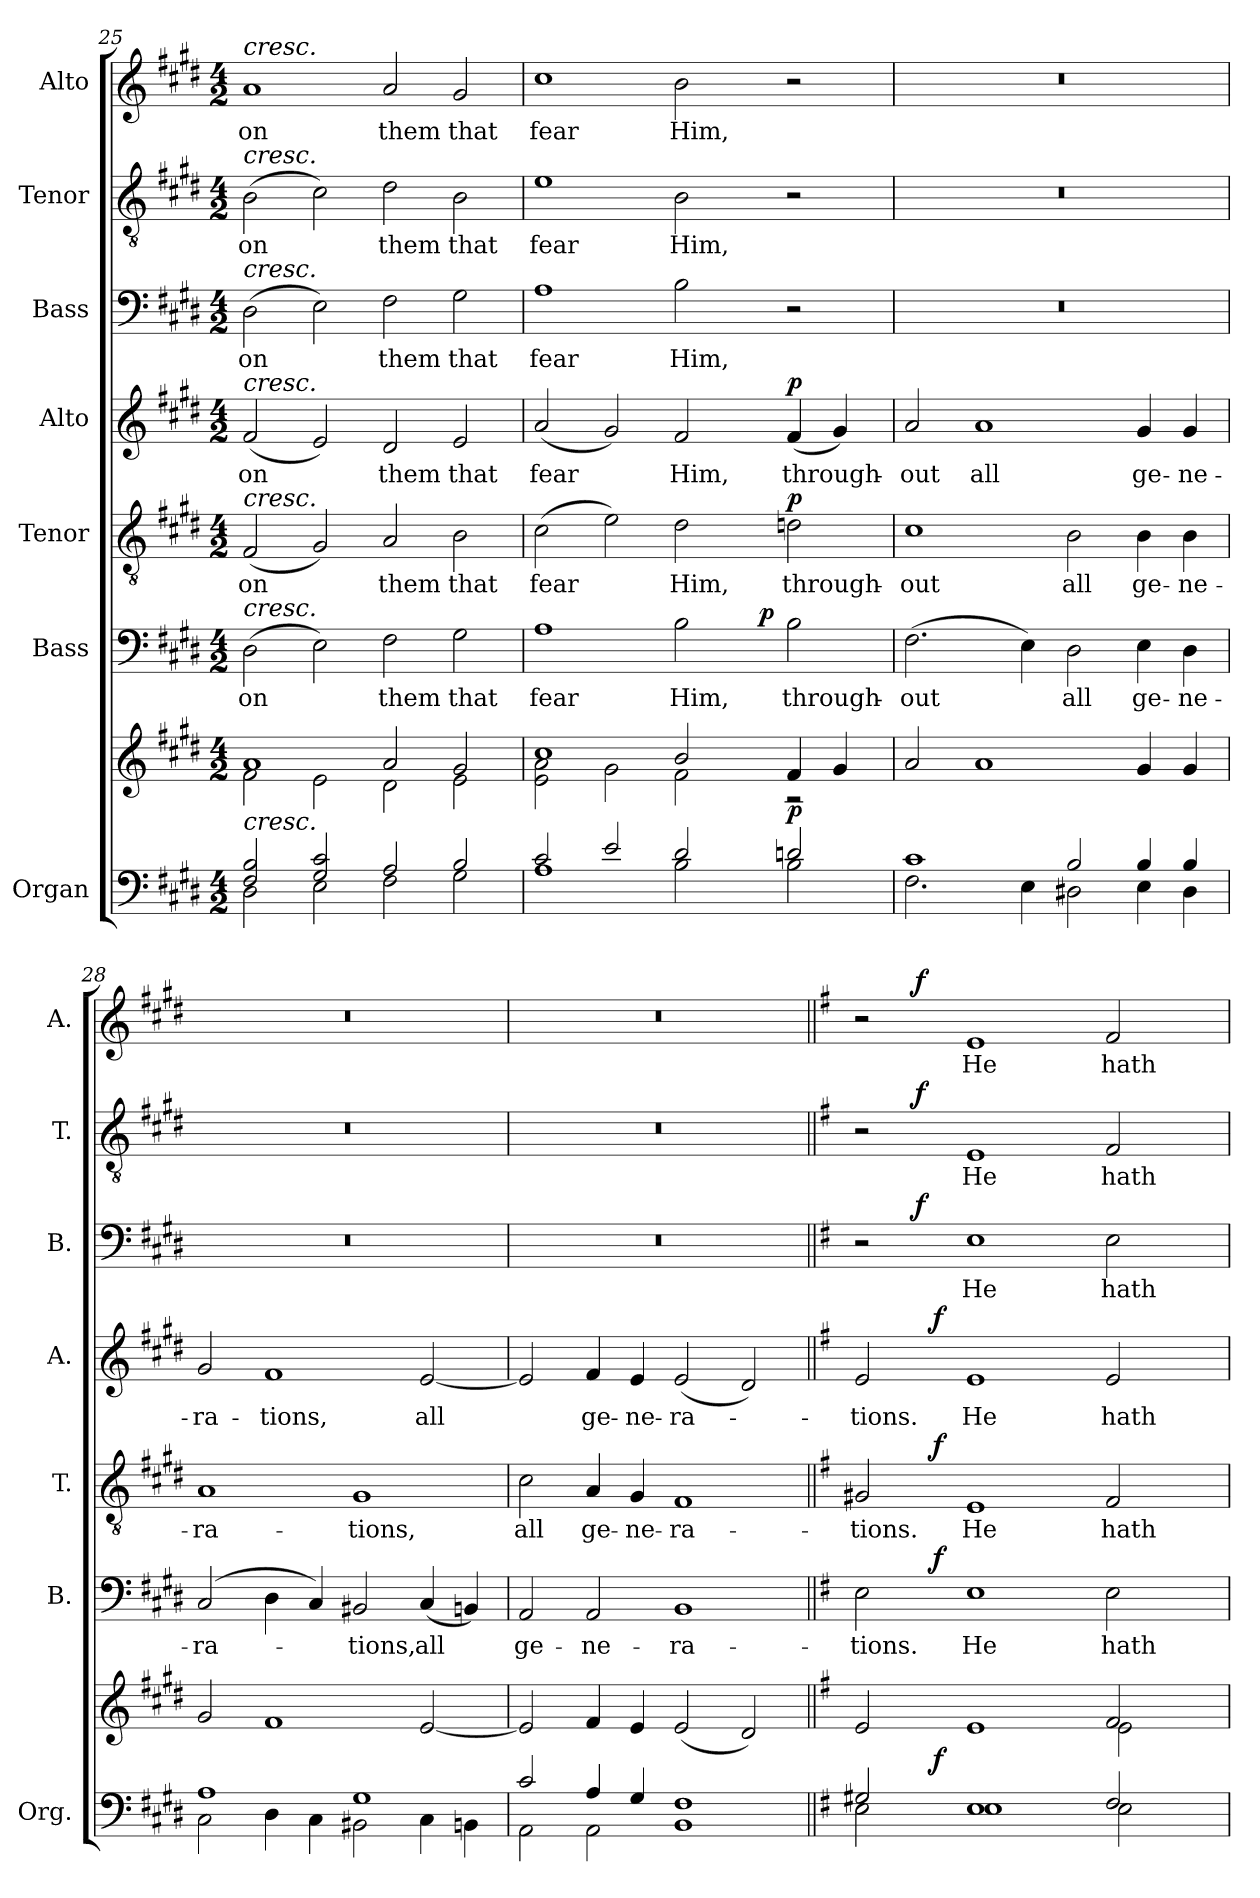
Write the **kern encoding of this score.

**kern	**kern	**dynam	**kern	**text	**dynam	**kern	**text	**dynam	**kern	**text	**dynam	**kern	**text	**dynam	**kern	**text	**dynam	**kern	**text	**dynam
*part7	*part7	*part7	*part6	*part6	*part6	*part5	*part5	*part5	*part4	*part4	*part4	*part3	*part3	*part3	*part2	*part2	*part2	*part1	*part1	*part1
*staff8	*staff7	*staff7/8	*staff6	*staff6	*staff6	*staff5	*staff5	*staff5	*staff4	*staff4	*staff4	*staff3	*staff3	*staff3	*staff2	*staff2	*staff2	*staff1	*staff1	*staff1
*I"Organ	*	*	*I"Bass	*	*	*I"Tenor	*	*	*I"Alto	*	*	*I"Bass	*	*	*I"Tenor	*	*	*I"Alto	*	*
*I'Org.	*	*	*I'B.	*	*	*I'T.	*	*	*I'A.	*	*	*I'B.	*	*	*I'T.	*	*	*I'A.	*	*
*clefF4	*clefG2	*	*clefF4	*	*	*clefGv2	*	*	*clefG2	*	*	*clefF4	*	*	*clefGv2	*	*	*clefG2	*	*
*	*	*	*	*	*	*ITrd7c12	*	*	*	*	*	*	*	*	*ITrd7c12	*	*	*	*	*
*k[f#c#g#d#]	*k[f#c#g#d#]	*	*k[f#c#g#d#]	*	*	*k[f#c#g#d#]	*	*	*k[f#c#g#d#]	*	*	*k[f#c#g#d#]	*	*	*k[f#c#g#d#]	*	*	*k[f#c#g#d#]	*	*
*E:	*E:	*	*E:	*	*	*E:	*	*	*E:	*	*	*E:	*	*	*E:	*	*	*E:	*	*
*M4/2	*M4/2	*	*M4/2	*	*	*M4/2	*	*	*M4/2	*	*	*M4/2	*	*	*M4/2	*	*	*M4/2	*	*
=25	=25	=25	=25	=25	=25	=25	=25	=25	=25	=25	=25	=25	=25	=25	=25	=25	=25	=25	=25	=25
*^	*^	*	*	*	*	*	*	*	*	*	*	*	*	*	*	*	*	*	*	*
!	!	!	!	!	!	!LO:LY:b:color=#000000	!	!	!	!	!	!	!	!	!	!	!	!	!	!	!	!
!	!	!	!	!	!	!	!	!	!LO:LY:b:color=#000000	!	!	!	!	!	!	!	!	!	!	!	!	!
!	!	!	!	!	!	!	!	!	!	!	!	!LO:LY:b:color=#000000	!	!	!	!	!	!	!	!	!	!
!	!	!	!	!	!	!	!	!	!	!	!	!	!	!	!LO:LY:b:color=#000000	!	!	!	!	!	!	!
!	!	!	!	!	!	!	!	!	!	!	!	!	!	!	!	!	!	!LO:LY:b:color=#000000	!	!	!	!
!	!	!	!	!	!	!	!	!	!	!	!	!	!	!	!	!	!	!	!	!LO:TX:a:i:t=cresc.	!	!
!	!	!	!	!	!	!	!	!	!	!	!	!	!	!	!	!	!LO:TX:a:i:t=cresc.	!	!	!	!	!
!	!	!	!	!	!	!	!	!	!	!	!	!	!	!LO:TX:a:i:t=cresc.	!	!	!	!	!	!	!	!
!	!	!	!	!	!	!	!	!	!	!	!LO:TX:a:i:t=cresc.	!	!	!	!	!	!	!	!	!	!	!
!	!	!	!	!	!	!	!	!LO:TX:a:i:t=cresc.	!	!	!	!	!	!	!	!	!	!	!	!	!	!
!	!	!	!	!	!LO:TX:a:i:t=cresc.	!	!	!	!	!	!	!	!	!	!	!	!	!	!	!	!	!
!LO:TX:a:i:t=cresc.	!	!	!	!	!	!	!	!	!	!	!	!	!	!	!	!	!	!	!	!	!	!
!	!	!	!	!	!	!	!	!	!	!	!	!	!	!	!	!	!	!	!	!	!LO:LY:b:color=#000000	!
2F#i/ 2Bi	2D#i\	1ai	2f#i\	.	(2D#i\	on	.	(2FF#i/	on	.	(2f#i/	on	.	(2D#i\	on	.	(2BBi\	on	.	1ai	on	.
2G#i/ 2c#i	2Ei\	.	2ei\	.	2Ei\)	.	.	2GG#i/)	.	.	2ei/)	.	.	2Ei\)	.	.	2C#i\)	.	.	.	.	.
!	!	!	!	!	!	!LO:LY:b:color=#000000	!	!	!	!	!	!	!	!	!	!	!	!	!	!	!	!
!	!	!	!	!	!	!	!	!	!LO:LY:b:color=#000000	!	!	!	!	!	!	!	!	!	!	!	!	!
!	!	!	!	!	!	!	!	!	!	!	!	!LO:LY:b:color=#000000	!	!	!	!	!	!	!	!	!	!
!	!	!	!	!	!	!	!	!	!	!	!	!	!	!	!LO:LY:b:color=#000000	!	!	!	!	!	!	!
!	!	!	!	!	!	!	!	!	!	!	!	!	!	!	!	!	!	!LO:LY:b:color=#000000	!	!	!	!
!	!	!	!	!	!	!	!	!	!	!	!	!	!	!	!	!	!	!	!	!	!LO:LY:b:color=#000000	!
2Ai/	2F#i\	2ai/	2d#i\	.	2F#i\	them	.	2AAi/	them	.	2d#i/	them	.	2F#i\	them	.	2D#i\	them	.	2ai/	them	.
!	!	!	!	!	!	!LO:LY:b:color=#000000	!	!	!	!	!	!	!	!	!	!	!	!	!	!	!	!
!	!	!	!	!	!	!	!	!	!LO:LY:b:color=#000000	!	!	!	!	!	!	!	!	!	!	!	!	!
!	!	!	!	!	!	!	!	!	!	!	!	!LO:LY:b:color=#000000	!	!	!	!	!	!	!	!	!	!
!	!	!	!	!	!	!	!	!	!	!	!	!	!	!	!LO:LY:b:color=#000000	!	!	!	!	!	!	!
!	!	!	!	!	!	!	!	!	!	!	!	!	!	!	!	!	!	!LO:LY:b:color=#000000	!	!	!	!
!	!	!	!	!	!	!	!	!	!	!	!	!	!	!	!	!	!	!	!	!	!LO:LY:b:color=#000000	!
2Bi/	2G#i\	2g#i/	2ei\	.	2G#i\	that	.	2BBi\	that	.	2ei/	that	.	2G#i\	that	.	2BBi\	that	.	2g#i/	that	.
=26	=26	=26	=26	=26	=26	=26	=26	=26	=26	=26	=26	=26	=26	=26	=26	=26	=26	=26	=26	=26	=26	=26
!	!	!	!	!	!	!LO:LY:b:color=#000000	!	!	!	!	!	!	!	!	!	!	!	!	!	!	!	!
!	!	!	!	!	!	!	!	!	!LO:LY:b:color=#000000	!	!	!	!	!	!	!	!	!	!	!	!	!
!	!	!	!	!	!	!	!	!	!	!	!	!LO:LY:b:color=#000000	!	!	!	!	!	!	!	!	!	!
!	!	!	!	!	!	!	!	!	!	!	!	!	!	!	!LO:LY:b:color=#000000	!	!	!	!	!	!	!
!	!	!	!	!	!	!	!	!	!	!	!	!	!	!	!	!	!	!LO:LY:b:color=#000000	!	!	!	!
!	!	!	!	!	!	!	!	!	!	!	!	!	!	!	!	!	!	!	!	!	!LO:LY:b:color=#000000	!
*	*	*	*	*	*^	*	*	*	*	*	*	*	*	*	*	*	*	*	*	*	*	*
2c#i/	1Ai	1cc#i	2ei\ 2ai	.	1Ai	1ryy	fear	.	(2C#i\	fear	.	(2ai/	fear	.	1Ai	fear	.	1Ei	fear	.	1cc#i	fear	.
2ei/	.	.	2g#i\	.	.	.	.	.	2Ei\)	.	.	2g#i/)	.	.	.	.	.	.	.	.	.	.	.
!	!	!	!	!	!	!	!LO:LY:b:color=#000000	!	!	!	!	!	!	!	!	!	!	!	!	!	!	!	!
!	!	!	!	!	!	!	!	!	!	!LO:LY:b:color=#000000	!	!	!	!	!	!	!	!	!	!	!	!	!
!	!	!	!	!	!	!	!	!	!	!	!	!	!LO:LY:b:color=#000000	!	!	!	!	!	!	!	!	!	!
!	!	!	!	!	!	!	!	!	!	!	!	!	!	!	!	!LO:LY:b:color=#000000	!	!	!	!	!	!	!
!	!	!	!	!	!	!	!	!	!	!	!	!	!	!	!	!	!	!	!LO:LY:b:color=#000000	!	!	!	!
!	!	!	!	!	!	!	!	!	!	!	!	!	!	!	!	!	!	!	!	!	!	!LO:LY:b:color=#000000	!
2d#i/	2Bi\	2bi/	2f#i\	.	2Bi\	4ryy	Him,	.	2D#i\	Him,	.	2f#i/	Him,	.	2Bi\	Him,	.	2BBi\	Him,	.	2bi\	Him,	.
.	.	.	.	.	.	8ryy	.	.	.	.	.	.	.	.	.	.	.	.	.	.	.	.	.
.	.	.	.	.	.	64ryy	.	.	.	.	.	.	.	.	.	.	.	.	.	.	.	.	.
.	.	.	.	.	.	2ryy	.	p	.	.	.	.	.	.	.	.	.	.	.	.	.	.	.
!	!	!	!	!	!	!	!LO:LY:b:color=#000000	!	!	!	!	!	!	!	!	!	!	!	!	!	!	!	!
!	!	!	!	!	!	!	!	!	!	!LO:LY:b:color=#000000	!	!	!	!	!	!	!	!	!	!	!	!	!
!	!	!	!	!	!	!	!	!	!	!	!	!	!LO:LY:b:color=#000000	!	!	!	!	!	!	!	!	!	!
2dni/	2Bi\	4f#i/	2r	p	2Bi\	.	through-	.	2Dni\	through-	p	(4f#i/	through-	p	2r	.	.	2r	.	.	2r	.	.
.	.	4g#i/	.	.	.	.	.	.	.	.	.	4g#i/)	.	.	.	.	.	.	.	.	.	.	.
.	.	.	.	.	.	16..ryy	.	.	.	.	.	.	.	.	.	.	.	.	.	.	.	.	.
*	*	*v	*v	*	*	*	*	*	*	*	*	*	*	*	*	*	*	*	*	*	*	*	*
*	*	*	*	*v	*v	*	*	*	*	*	*	*	*	*	*	*	*	*	*	*	*	*
=27	=27	=27	=27	=27	=27	=27	=27	=27	=27	=27	=27	=27	=27	=27	=27	=27	=27	=27	=27	=27	=27
*	*	*^	*	*^	*	*	*	*	*	*	*	*	*	*	*	*	*	*	*	*	*
!	!	!	!	!	!	!	!LO:LY:b:color=#000000	!	!	!	!	!	!	!	!	!	!	!	!	!	!	!	!
*	*	*v	*v	*	*	*	*	*	*	*	*	*	*	*	*	*	*	*	*	*	*	*	*
*	*	*	*	*v	*v	*	*	*	*	*	*	*	*	*	*	*	*	*	*	*	*	*
*	*	*^	*	*^	*	*	*	*	*	*	*	*	*	*	*	*	*	*	*	*	*
!	!	!	!	!	!	!	!	!	!	!LO:LY:b:color=#000000	!	!	!	!	!	!	!	!	!	!	!	!	!
*	*	*v	*v	*	*	*	*	*	*	*	*	*	*	*	*	*	*	*	*	*	*	*	*
*	*	*	*	*v	*v	*	*	*	*	*	*	*	*	*	*	*	*	*	*	*	*	*
*	*	*^	*	*^	*	*	*	*	*	*	*	*	*	*	*	*	*	*	*	*	*
!	!	!	!	!	!	!	!	!	!	!	!	!	!LO:LY:b:color=#000000	!	!LO:N:vis=1	!	!	!LO:N:vis=1	!	!	!LO:N:vis=1	!	!
*	*	*v	*v	*	*	*	*	*	*	*	*	*	*	*	*	*	*	*	*	*	*	*	*
*	*	*	*	*v	*v	*	*	*	*	*	*	*	*	*	*	*	*	*	*	*	*	*
1c#i	2.F#i\	2ai/	.	(2.F#i\	-out	.	1C#i	-out	.	2ai/	-out	.	0r	.	.	0r	.	.	0r	.	.
!	!	!	!	!	!	!	!	!	!	!	!LO:LY:b:color=#000000	!	!	!	!	!	!	!	!	!	!
.	.	1ai	.	.	.	.	.	.	.	1ai	all	.	.	.	.	.	.	.	.	.	.
.	4Ei\	.	.	4Ei\)	.	.	.	.	.	.	.	.	.	.	.	.	.	.	.	.	.
!	!	!	!	!	!LO:LY:b:color=#000000	!	!	!	!	!	!	!	!	!	!	!	!	!	!	!	!
!	!	!	!	!	!	!	!	!LO:LY:b:color=#000000	!	!	!	!	!	!	!	!	!	!	!	!	!
2Bi/	2D#Xi\	.	.	2D#i\	all	.	2BBi\	all	.	.	.	.	.	.	.	.	.	.	.	.	.
!	!	!	!	!	!LO:LY:b:color=#000000	!	!	!	!	!	!	!	!	!	!	!	!	!	!	!	!
!	!	!	!	!	!	!	!	!LO:LY:b:color=#000000	!	!	!	!	!	!	!	!	!	!	!	!	!
!	!	!	!	!	!	!	!	!	!	!	!LO:LY:b:color=#000000	!	!	!	!	!	!	!	!	!	!
4Bi/	4Ei\	4g#i/	.	4Ei\	ge-	.	4BBi\	ge-	.	4g#i/	ge-	.	.	.	.	.	.	.	.	.	.
!	!	!	!	!	!LO:LY:b:color=#000000	!	!	!	!	!	!	!	!	!	!	!	!	!	!	!	!
!	!	!	!	!	!	!	!	!LO:LY:b:color=#000000	!	!	!	!	!	!	!	!	!	!	!	!	!
!	!	!	!	!	!	!	!	!	!	!	!LO:LY:b:color=#000000	!	!	!	!	!	!	!	!	!	!
4Bi/	4D#i\	4g#i/	.	4D#i\	-ne-	.	4BBi\	-ne-	.	4g#i/	-ne-	.	.	.	.	.	.	.	.	.	.
!!LO:PB:g=z
=28	=28	=28	=28	=28	=28	=28	=28	=28	=28	=28	=28	=28	=28	=28	=28	=28	=28	=28	=28	=28	=28
!	!	!	!	!	!LO:LY:b:color=#000000	!	!	!	!	!	!	!	!	!	!	!	!	!	!	!	!
!	!	!	!	!	!	!	!	!LO:LY:b:color=#000000	!	!	!	!	!	!	!	!	!	!	!	!	!
!	!	!	!	!	!	!	!	!	!	!	!LO:LY:b:color=#000000	!	!LO:N:vis=1	!	!	!LO:N:vis=1	!	!	!LO:N:vis=1	!	!
1Ai	2C#i\	2g#i/	.	(2C#i/	-ra-	.	1AAi	-ra-	.	2g#i/	-ra-	.	0r	.	.	0r	.	.	0r	.	.
!	!	!	!	!	!	!	!	!	!	!	!LO:LY:b:color=#000000	!	!	!	!	!	!	!	!	!	!
.	4D#i\	1f#i	.	4D#i\	.	.	.	.	.	1f#i	-tions,	.	.	.	.	.	.	.	.	.	.
.	4C#i\	.	.	4C#i/)	.	.	.	.	.	.	.	.	.	.	.	.	.	.	.	.	.
!	!	!	!	!	!LO:LY:b:color=#000000	!	!	!	!	!	!	!	!	!	!	!	!	!	!	!	!
!	!	!	!	!	!	!	!	!LO:LY:b:color=#000000	!	!	!	!	!	!	!	!	!	!	!	!	!
1G#i	2BB#Xi\	.	.	2BB#Xi/	-tions,	.	1GG#i	-tions,	.	.	.	.	.	.	.	.	.	.	.	.	.
!	!	!	!	!	!LO:LY:b:color=#000000	!	!	!	!	!	!	!	!	!	!	!	!	!	!	!	!
!	!	!	!	!	!	!	!	!	!	!	!LO:LY:b:color=#000000	!	!	!	!	!	!	!	!	!	!
.	4C#i\	[2ei/	.	(4C#i/	all	.	.	.	.	[2ei/	all	.	.	.	.	.	.	.	.	.	.
.	4BBni\	.	.	4BBni/)	.	.	.	.	.	.	.	.	.	.	.	.	.	.	.	.	.
=29	=29	=29	=29	=29	=29	=29	=29	=29	=29	=29	=29	=29	=29	=29	=29	=29	=29	=29	=29	=29	=29
!	!	!	!	!	!LO:LY:b:color=#000000	!	!	!	!	!	!	!	!	!	!	!	!	!	!	!	!
!	!	!	!	!	!	!	!	!LO:LY:b:color=#000000	!	!	!	!	!LO:N:vis=1	!	!	!LO:N:vis=1	!	!	!LO:N:vis=1	!	!
2c#i/	2AAi\	2ei/]	.	2AAi/	ge-	.	2C#i\	all	.	2ei/]	.	.	0r	.	.	0r	.	.	0r	.	.
!	!	!	!	!	!LO:LY:b:color=#000000	!	!	!	!	!	!	!	!	!	!	!	!	!	!	!	!
!	!	!	!	!	!	!	!	!LO:LY:b:color=#000000	!	!	!	!	!	!	!	!	!	!	!	!	!
!	!	!	!	!	!	!	!	!	!	!	!LO:LY:b:color=#000000	!	!	!	!	!	!	!	!	!	!
4Ai/	2AAi\	4f#i/	.	2AAi/	-ne-	.	4AAi/	ge-	.	4f#i/	ge-	.	.	.	.	.	.	.	.	.	.
!	!	!	!	!	!	!	!	!LO:LY:b:color=#000000	!	!	!	!	!	!	!	!	!	!	!	!	!
!	!	!	!	!	!	!	!	!	!	!	!LO:LY:b:color=#000000	!	!	!	!	!	!	!	!	!	!
4G#i/	.	4ei/	.	.	.	.	4GG#i/	-ne-	.	4ei/	-ne-	.	.	.	.	.	.	.	.	.	.
!	!	!	!	!	!LO:LY:b:color=#000000	!	!	!	!	!	!	!	!	!	!	!	!	!	!	!	!
!	!	!	!	!	!	!	!	!LO:LY:b:color=#000000	!	!	!	!	!	!	!	!	!	!	!	!	!
!	!	!	!	!	!	!	!	!	!	!	!LO:LY:b:color=#000000	!	!	!	!	!	!	!	!	!	!
1F#i	1BBi	(2ei/	.	1BBi	-ra-	.	1FF#i	-ra-	.	(2ei/	-ra-	.	.	.	.	.	.	.	.	.	.
.	.	2d#i/)	.	.	.	.	.	.	.	2d#i/)	.	.	.	.	.	.	.	.	.	.	.
=30||	=30||	=30||	=30||	=30||	=30||	=30||	=30||	=30||	=30||	=30||	=30||	=30||	=30||	=30||	=30||	=30||	=30||	=30||	=30||	=30||	=30||
*k[f#]	*	*k[f#]	*	*k[f#]	*	*	*k[f#]	*	*	*k[f#]	*	*	*k[f#]	*	*	*k[f#]	*	*	*k[f#]	*	*
*G:	*	*G:	*	*G:	*	*	*G:	*	*	*G:	*	*	*G:	*	*	*G:	*	*	*G:	*	*
*	*	*^	*	*	*	*	*	*	*	*	*	*	*	*	*	*	*	*	*	*	*
!	!	!	!	!	!	!LO:LY:b:color=#000000	!	!	!	!	!	!	!	!	!	!	!	!	!	!	!	!
!	!	!	!	!	!	!	!	!	!LO:LY:b:color=#000000	!	!	!	!	!	!	!	!	!	!	!	!	!
!	!	!	!	!	!	!	!	!	!	!	!	!LO:LY:b:color=#000000	!	!	!	!	!	!	!	!	!	!
*	*	*	*^	*	*^	*	*	*^	*	*	*^	*	*	*^	*	*	*^	*	*	*^	*	*
2G#Xi/	2Ei\	2ei/	1.ryy	4ryy	.	2Ei\	4ryy	-tions.	.	2GG#Xi/	4ryy	-tions.	.	2ei/	4ryy	-tions.	.	2r	4ryy	.	.	2r	4ryy	.	.	2r	4ryy	.	.
.	.	.	.	16.ryy	.	.	16.ryy	.	.	.	16.ryy	.	.	.	16.ryy	.	.	.	32ryy	.	.	.	32ryy	.	.	.	32ryy	.	.
.	.	.	.	.	.	.	.	.	.	.	.	.	.	.	.	.	.	.	256ryy	.	.	.	256ryy	.	.	.	256ryy	.	.
.	.	.	.	.	.	.	.	.	.	.	.	.	.	.	.	.	.	.	1024ryy	.	.	.	1024ryy	.	.	.	1024ryy	.	.
.	.	.	.	.	.	.	.	.	.	.	.	.	.	.	.	.	.	.	1ryy	.	f	.	1ryy	.	f	.	1ryy	.	f
.	.	.	.	1ryy	f	.	1ryy	.	f	.	1ryy	.	f	.	1ryy	.	f	.	.	.	.	.	.	.	.	.	.	.	.
!	!	!	!	!	!	!	!	!LO:LY:b:color=#000000	!	!	!	!	!	!	!	!	!	!	!	!	!	!	!	!	!	!	!	!	!
!	!	!	!	!	!	!	!	!	!	!	!	!LO:LY:b:color=#000000	!	!	!	!	!	!	!	!	!	!	!	!	!	!	!	!	!
!	!	!	!	!	!	!	!	!	!	!	!	!	!	!	!	!LO:LY:b:color=#000000	!	!	!	!	!	!	!	!	!	!	!	!	!
!	!	!	!	!	!	!	!	!	!	!	!	!	!	!	!	!	!	!	!	!LO:LY:b:color=#000000	!	!	!	!	!	!	!	!	!
!	!	!	!	!	!	!	!	!	!	!	!	!	!	!	!	!	!	!	!	!	!	!	!	!LO:LY:b:color=#000000	!	!	!	!	!
!	!	!	!	!	!	!	!	!	!	!	!	!	!	!	!	!	!	!	!	!	!	!	!	!	!	!	!	!LO:LY:b:color=#000000	!
1Ei	1Ei	1ei	.	.	.	1Ei	.	He	.	1EEi	.	He	.	1ei	.	He	.	1Ei	.	He	.	1EEi	.	He	.	1ei	.	He	.
.	.	.	.	.	.	.	.	.	.	.	.	.	.	.	.	.	.	.	2ryy	.	.	.	2ryy	.	.	.	2ryy	.	.
.	.	.	.	2ryy	.	.	2ryy	.	.	.	2ryy	.	.	.	2ryy	.	.	.	.	.	.	.	.	.	.	.	.	.	.
!	!	!	!	!	!	!	!	!LO:LY:b:color=#000000	!	!	!	!	!	!	!	!	!	!	!	!	!	!	!	!	!	!	!	!	!
!	!	!	!	!	!	!	!	!	!	!	!	!LO:LY:b:color=#000000	!	!	!	!	!	!	!	!	!	!	!	!	!	!	!	!	!
!	!	!	!	!	!	!	!	!	!	!	!	!	!	!	!	!LO:LY:b:color=#000000	!	!	!	!	!	!	!	!	!	!	!	!	!
!	!	!	!	!	!	!	!	!	!	!	!	!	!	!	!	!	!	!	!	!LO:LY:b:color=#000000	!	!	!	!	!	!	!	!	!
!	!	!	!	!	!	!	!	!	!	!	!	!	!	!	!	!	!	!	!	!	!	!	!	!LO:LY:b:color=#000000	!	!	!	!	!
!	!	!	!	!	!	!	!	!	!	!	!	!	!	!	!	!	!	!	!	!	!	!	!	!	!	!	!	!LO:LY:b:color=#000000	!
2F#i/	2Ei\	2f#i/	2ei\	.	.	2Ei\	.	hath	.	2FF#i/	.	hath	.	2ei/	.	hath	.	2Ei\	.	hath	.	2FF#i/	.	hath	.	2f#i/	.	hath	.
.	.	.	.	.	.	.	.	.	.	.	.	.	.	.	.	.	.	.	8ryy	.	.	.	8ryy	.	.	.	8ryy	.	.
.	.	.	.	8ryy	.	.	8ryy	.	.	.	8ryy	.	.	.	8ryy	.	.	.	.	.	.	.	.	.	.	.	.	.	.
.	.	.	.	.	.	.	.	.	.	.	.	.	.	.	.	.	.	.	16ryy	.	.	.	16ryy	.	.	.	16ryy	.	.
.	.	.	.	32ryy	.	.	32ryy	.	.	.	32ryy	.	.	.	32ryy	.	.	.	.	.	.	.	.	.	.	.	.	.	.
.	.	.	.	.	.	.	.	.	.	.	.	.	.	.	.	.	.	.	64ryy	.	.	.	64ryy	.	.	.	64ryy	.	.
.	.	.	.	.	.	.	.	.	.	.	.	.	.	.	.	.	.	.	128ryy	.	.	.	128ryy	.	.	.	128ryy	.	.
.	.	.	.	.	.	.	.	.	.	.	.	.	.	.	.	.	.	.	512.ryy	.	.	.	512.ryy	.	.	.	512.ryy	.	.
*v	*v	*	*	*	*	*v	*v	*	*	*v	*v	*	*	*v	*v	*	*	*v	*v	*	*	*v	*v	*	*	*v	*v	*	*
*	*v	*v	*v	*	*	*	*	*	*	*	*	*	*	*	*	*	*	*	*	*	*	*
=	=	=	=	=	=	=	=	=	=	=	=	=	=	=	=	=	=	=	=	=
*-	*-	*-	*-	*-	*-	*-	*-	*-	*-	*-	*-	*-	*-	*-	*-	*-	*-	*-	*-	*-
